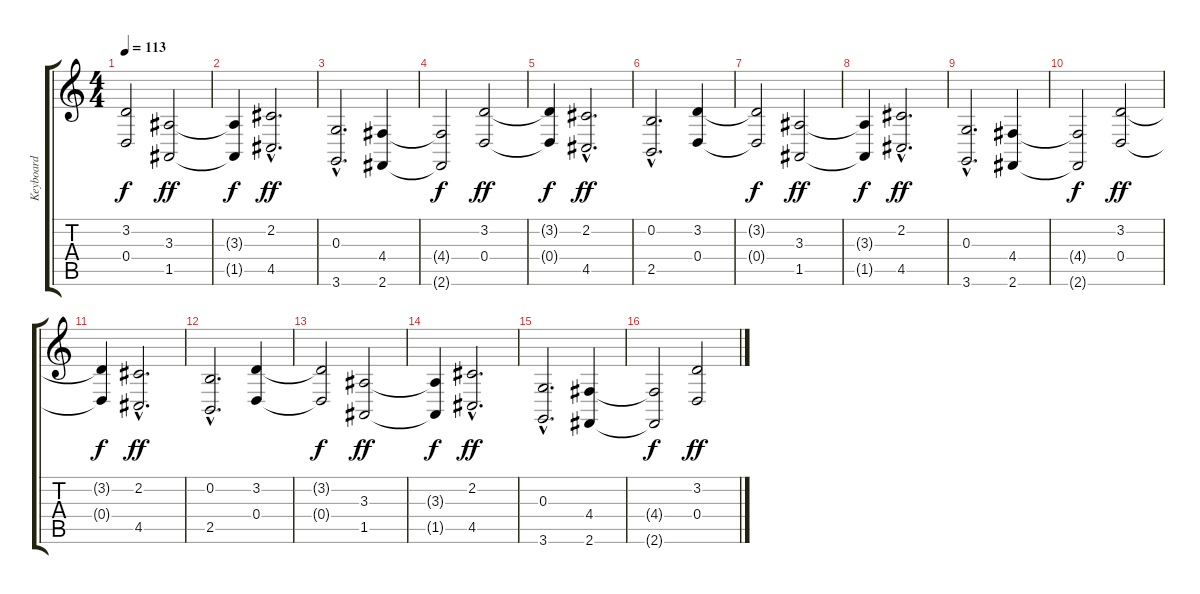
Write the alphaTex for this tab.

\track ("Keyboard" "Keyboard") {instrument choiraahs}
\staff {score tabs}
\tuning (E4 B3 G3 D3 A2 E2) {hide}
\ts (4 4)
\tempo 113
\clef g2
\ks c
(3.2{t} 0.4{t}).2{dy f} (3.3 1.5).2{dy ff} |
(3.3{t} 1.5{t}).4{dy f} (2.2{hac} 4.5{hac}).2{d dy ff} |
(0.3{hac} 3.6{hac}).2{d} (4.4 2.6).4 |
(4.4{t} 2.6{t}).2{dy f} (3.2 0.4).2{dy ff} |
(3.2{t} 0.4{t}).4{dy f} (2.2{hac} 4.5{hac}).2{d dy ff} |
(0.2{hac} 2.5{hac}).2{d} (3.2 0.4).4 |
(3.2{t} 0.4{t}).2{dy f} (3.3 1.5).2{dy ff} |
(3.3{t} 1.5{t}).4{dy f} (2.2{hac} 4.5{hac}).2{d dy ff} |
(0.3{hac} 3.6{hac}).2{d} (4.4 2.6).4 |
(4.4{t} 2.6{t}).2{dy f} (3.2 0.4).2{dy ff} |
(3.2{t} 0.4{t}).4{dy f} (2.2{hac} 4.5{hac}).2{d dy ff} |
(0.2{hac} 2.5{hac}).2{d} (3.2 0.4).4 |
(3.2{t} 0.4{t}).2{dy f} (3.3 1.5).2{dy ff} |
(3.3{t} 1.5{t}).4{dy f} (2.2{hac} 4.5{hac}).2{d dy ff} |
(0.3{hac} 3.6{hac}).2{d} (4.4 2.6).4 |
(4.4{t} 2.6{t}).2{dy f} (3.2 0.4).2{dy ff}
